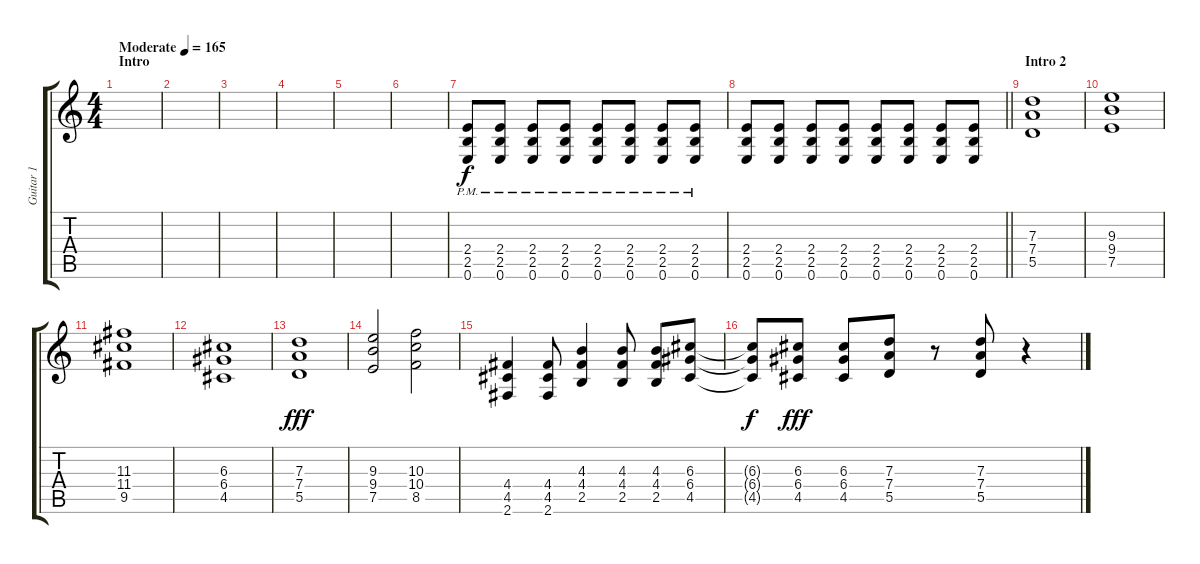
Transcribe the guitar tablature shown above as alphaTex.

\track ("Guitar 1" "Guitar 1") {instrument overdrivenguitar}
\staff {score tabs}
\tuning (E4 B3 G3 D3 A2 E2) {hide}
\ts (4 4)
\section ("" "Intro")
\tempo (165 "Moderate")
\clef g2
\ks c
|
|
|
|
|
|
(2.4{pm} 2.5{pm} 0.6).8 (2.4{pm} 2.5{pm} 0.6).8 (2.4{pm} 2.5{pm} 0.6).8 (2.4{pm} 2.5{pm} 0.6).8 (2.4{pm} 2.5{pm} 0.6).8 (2.4{pm} 2.5{pm} 0.6).8 (2.4{pm} 2.5{pm} 0.6).8 (2.4{pm} 2.5{pm} 0.6).8 |
\barLineRight lightlight
(2.4 2.5 0.6).8 (2.4 2.5 0.6).8 (2.4 2.5 0.6).8 (2.4 2.5 0.6).8 (2.4 2.5 0.6).8 (2.4 2.5 0.6).8 (2.4 2.5 0.6).8 (2.4 2.5 0.6).8 |
\section ("" "Intro 2")
(7.3 7.4 5.5).1 |
(9.3 9.4 7.5).1 |
(11.3 11.4 9.5).1 |
(6.3 6.4 4.5).1 |
(7.3 7.4 5.5).1{dy fff} |
(9.3 9.4 7.5).2 (10.3 10.4 8.5).2 |
(4.4 4.5 2.6).4 (4.4 4.5 2.6).8 (4.3 4.4 2.5).4 (4.3 4.4 2.5).8 (4.3 4.4 2.5).8 (6.3 6.4 4.5).8 |
(6.3{t} 6.4{t} 4.5{t}).8{dy f} (6.3 6.4 4.5).8{dy fff} (6.3 6.4 4.5).8 (7.3 7.4 5.5).8 r.8 (7.3 7.4 5.5).8 r.4
